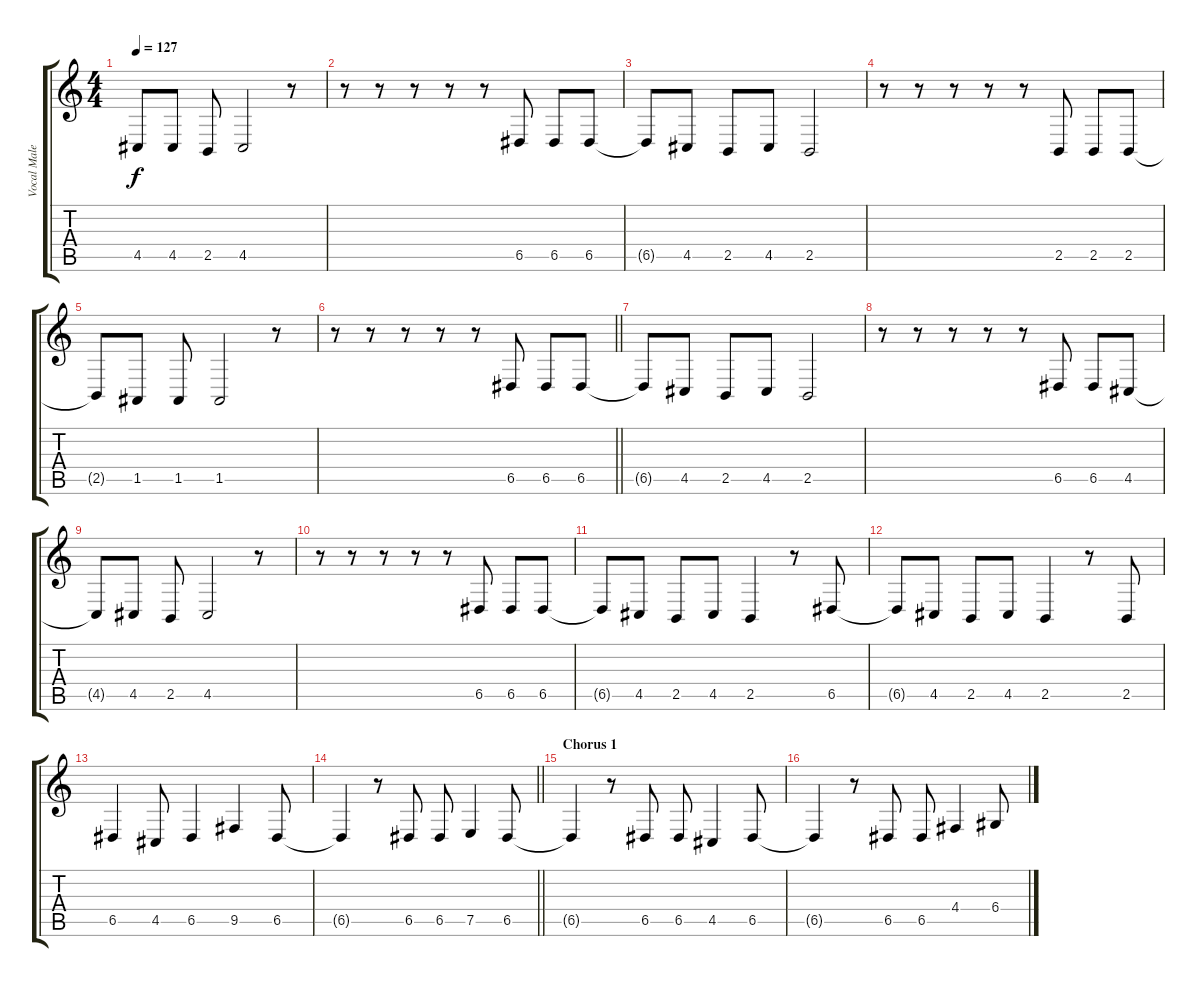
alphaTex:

\track ("Vocal Male" "Vocal Male") {instrument lead2sawtooth}
\staff {score tabs}
\tuning (E4 B3 G3 D3 A2 E2) {hide}
\ts (4 4)
\tempo 127
\clef g2
\ks c
4.5{t}.8{dy f} 4.5.8 2.5.8 4.5.2 r.8 |
r.8 r.8 r.8 r.8 r.8 6.5.8 6.5.8 6.5.8 |
6.5{t}.8 4.5.8 2.5.8 4.5.8 2.5.2 |
r.8 r.8 r.8 r.8 r.8 2.5.8 2.5.8 2.5.8 |
2.5{t}.8 1.5.8 1.5.8 1.5.2 r.8 |
\barLineRight lightlight
r.8 r.8 r.8 r.8 r.8 6.5.8 6.5.8 6.5.8 |
6.5{t}.8 4.5.8 2.5.8 4.5.8 2.5.2 |
r.8 r.8 r.8 r.8 r.8 6.5.8 6.5.8 4.5.8 |
4.5{t}.8 4.5.8 2.5.8 4.5.2 r.8 |
r.8 r.8 r.8 r.8 r.8 6.5.8 6.5.8 6.5.8 |
6.5{t}.8 4.5.8 2.5.8 4.5.8 2.5.4 r.8 6.5.8 |
6.5{t}.8 4.5.8 2.5.8 4.5.8 2.5.4 r.8 2.5.8 |
6.5.4 4.5.8 6.5.4 9.5.4 6.5.8 |
\barLineRight lightlight
6.5{t}.4 r.8 6.5.8 6.5.8 7.5.4 6.5.8 |
\section ("" "Chorus 1")
6.5{t}.4 r.8 6.5.8 6.5.8 4.5.4 6.5.8 |
6.5{t}.4 r.8 6.5.8 6.5.8 4.4.4 6.4.8
